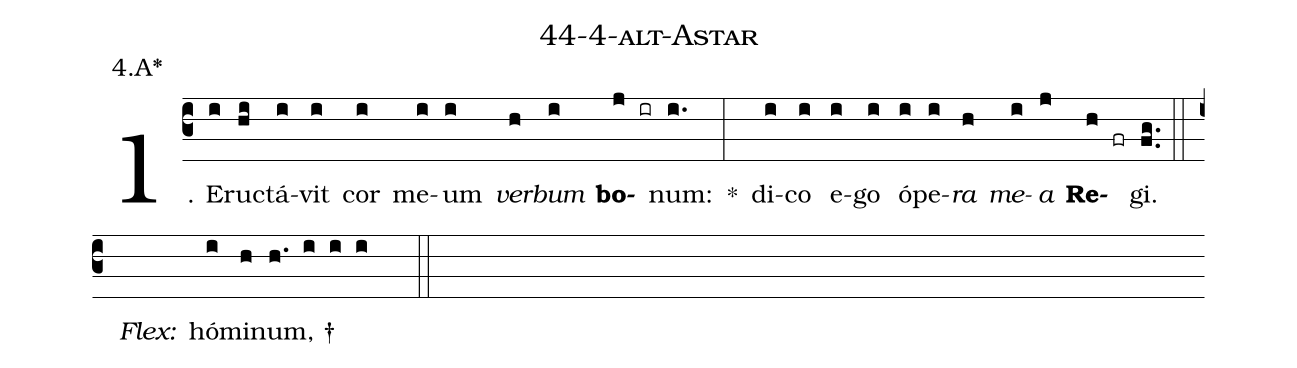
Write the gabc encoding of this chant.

name: 44-4-alt-Astar;
annotation: 4.A*;
%%
(c3)1. E(i)ruc(hi)tá(i)vit(i) cor(i) me(i)um(i) <i>ver</i>(h)<i>bum</i>(i) <b>bo</b>(j ir)num:(i.) *(:) di(i)co(i) e(i)go(i) ó(i)pe(i)<i>ra</i>(h) <i>me</i>(i)<i>a</i>(j) <b>Re</b>(h fr)gi.(fg..) (::)
<i>Flex:</i>()  hó(i)mi(h)num, †(h. i i i  ::)
